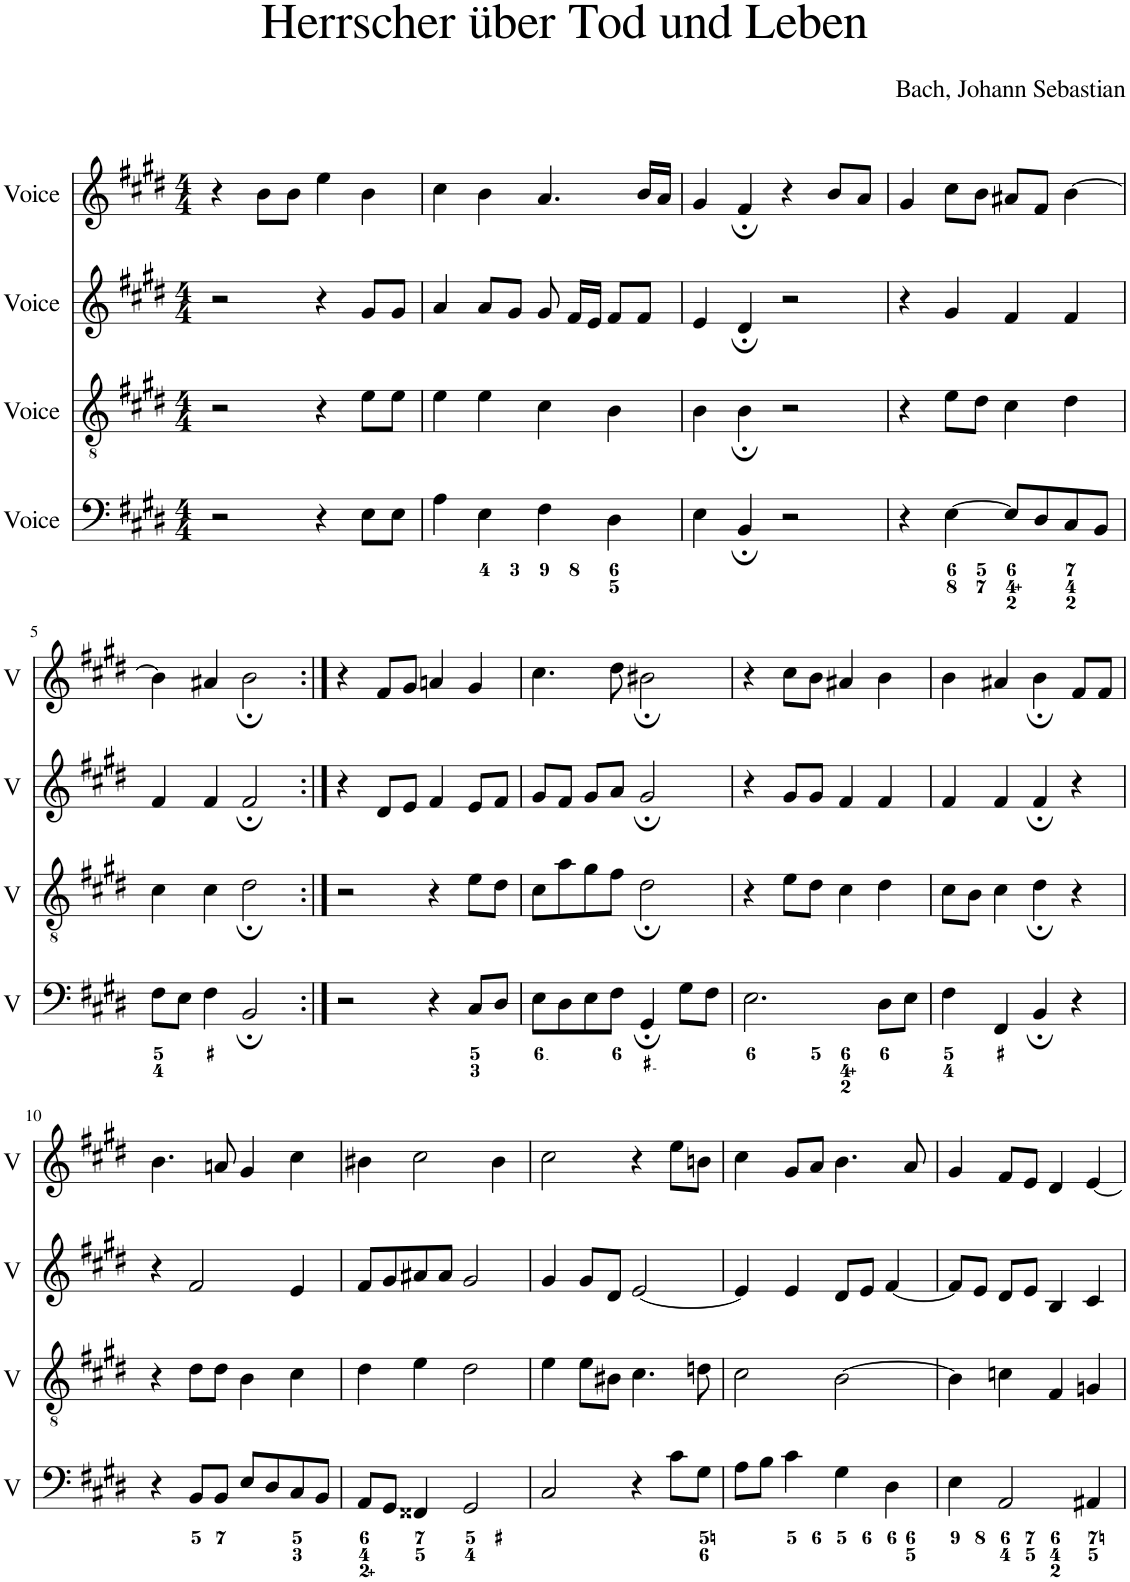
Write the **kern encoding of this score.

**kern	**kern	**kern	**kern
*part4	*part3	*part2	*part1
*staff4	*staff3	*staff2	*staff1
*I"Voice	*I"Voice	*I"Voice	*I"Voice
*I'V	*I'V	*I'V	*I'V
*clefF4	*clefGv2	*clefG2	*clefG2
*k[f#c#g#d#]	*k[f#c#g#d#]	*k[f#c#g#d#]	*k[f#c#g#d#]
*M4/4	*M4/4	*M4/4	*M4/4
=1	=1	=1	=1
2r	2r	2r	4r
.	.	.	8b\L
.	.	.	8b\J
4r	4r	4r	4ee\
8E\L	8e\L	8g#/L	4b\
8E\J	8e\J	8g#/J	.
=2	=2	=2	=2
4A\	4e\	4a/	4cc#\
4E\	4e\	8a/L	4b\
.	.	8g#/J	.
4F#\	4c#\	8g#/	4.a/
.	.	16f#/LL	.
.	.	16e/JJ	.
4D#\	4B\	8f#/L	.
.	.	8f#/J	16b/LL
.	.	.	16a/JJ
=3	=3	=3	=3
4E\	4B\	4e/	4g#/
4BB;/	4B;\	4d#;/	4f#;/
2r	2r	2r	4r
.	.	.	8b/L
.	.	.	8a/J
=4	=4	=4	=4
4r	4r	4r	4g#/
[4E\	8e\L	4g#/	8cc#\L
.	8d#\J	.	8b\J
8E/L]	4c#\	4f#/	8a#X/L
8D#/	.	.	8f#/J
8C#/	4d#\	4f#/	[4b\
8BB/J	.	.	.
!!LO:LB:g=z
=5	=5	=5	=5
8F#\L	4c#\	4f#/	4b\]
8E\J	.	.	.
4F#\	4c#\	4f#/	4a#X/
2BB;/	2d#;\	2f#;/	2b;\
=6:|!	=6:|!	=6:|!	=6:|!
2r	2r	4r	4r
.	.	8d#/L	8f#/L
.	.	8e/J	8g#/J
4r	4r	4f#/	4an/
8C#/L	8e\L	8e/L	4g#/
8D#/J	8d#\J	8f#/J	.
=7	=7	=7	=7
8E\L	8c#\L	8g#/L	4.cc#\
8D#\	8a\	8f#/J	.
8E\	8g#\	8g#/L	.
8F#\J	8f#\J	8a/J	8dd#\
4GG#;/	2d#;\	2g#;/	2b#X;\
8G#\L	.	.	.
8F#\J	.	.	.
=8	=8	=8	=8
2.E\	4r	4r	4r
.	8e\L	8g#/L	8cc#\L
.	8d#\J	8g#/J	8b\J
.	4c#\	4f#/	4a#X/
8D#\L	4d#\	4f#/	4b\
8E\J	.	.	.
=9	=9	=9	=9
4F#\	8c#\L	4f#/	4b\
.	8B\J	.	.
4FF#/	4c#\	4f#/	4a#X/
4BB;/	4d#;\	4f#;/	4b;\
4r	4r	4r	8f#/L
.	.	.	8f#/J
!!LO:LB:g=z
=10	=10	=10	=10
4r	4r	4r	4.b\
8BB/L	8d#\L	2f#/	.
8BB/J	8d#\J	.	8an/
8E/L	4B\	.	4g#/
8D#/	.	.	.
8C#/	4c#\	4e/	4cc#\
8BB/J	.	.	.
=11	=11	=11	=11
8AA/L	4d#\	8f#/L	4b#X\
8GG#/J	.	8g#/	.
4FF##X/	4e\	8a#X/	2cc#\
.	.	8a#/J	.
2GG#/	2d#\	2g#/	.
.	.	.	4b#\
=12	=12	=12	=12
2C#/	4e\	4g#/	2cc#\
.	8e\L	8g#/L	.
.	8B#X\J	8d#/J	.
4r	4.c#\	[2e/	4r
8c#\L	.	.	8ee\L
8G#\J	8dn\	.	8bn\J
=13	=13	=13	=13
8A\L	2c#\	4e/]	4cc#\
8B\J	.	.	.
4c#\	.	4e/	8g#/L
.	.	.	8a/J
4G#\	[2B\	8d#/L	4.b\
.	.	8e/J	.
4D#\	.	[4f#/	.
.	.	.	8a/
=14	=14	=14	=14
4E\	4B\]	8f#/L]	4g#/
.	.	8e/J	.
2AA/	4cn\	8d#/L	8f#/L
.	.	8e/J	8e/J
.	4F#/	4B/	4d#/
4AA#X/	4Gn/	4c#/	[4e/
=	=	=	=
*-	*-	*-	*-
